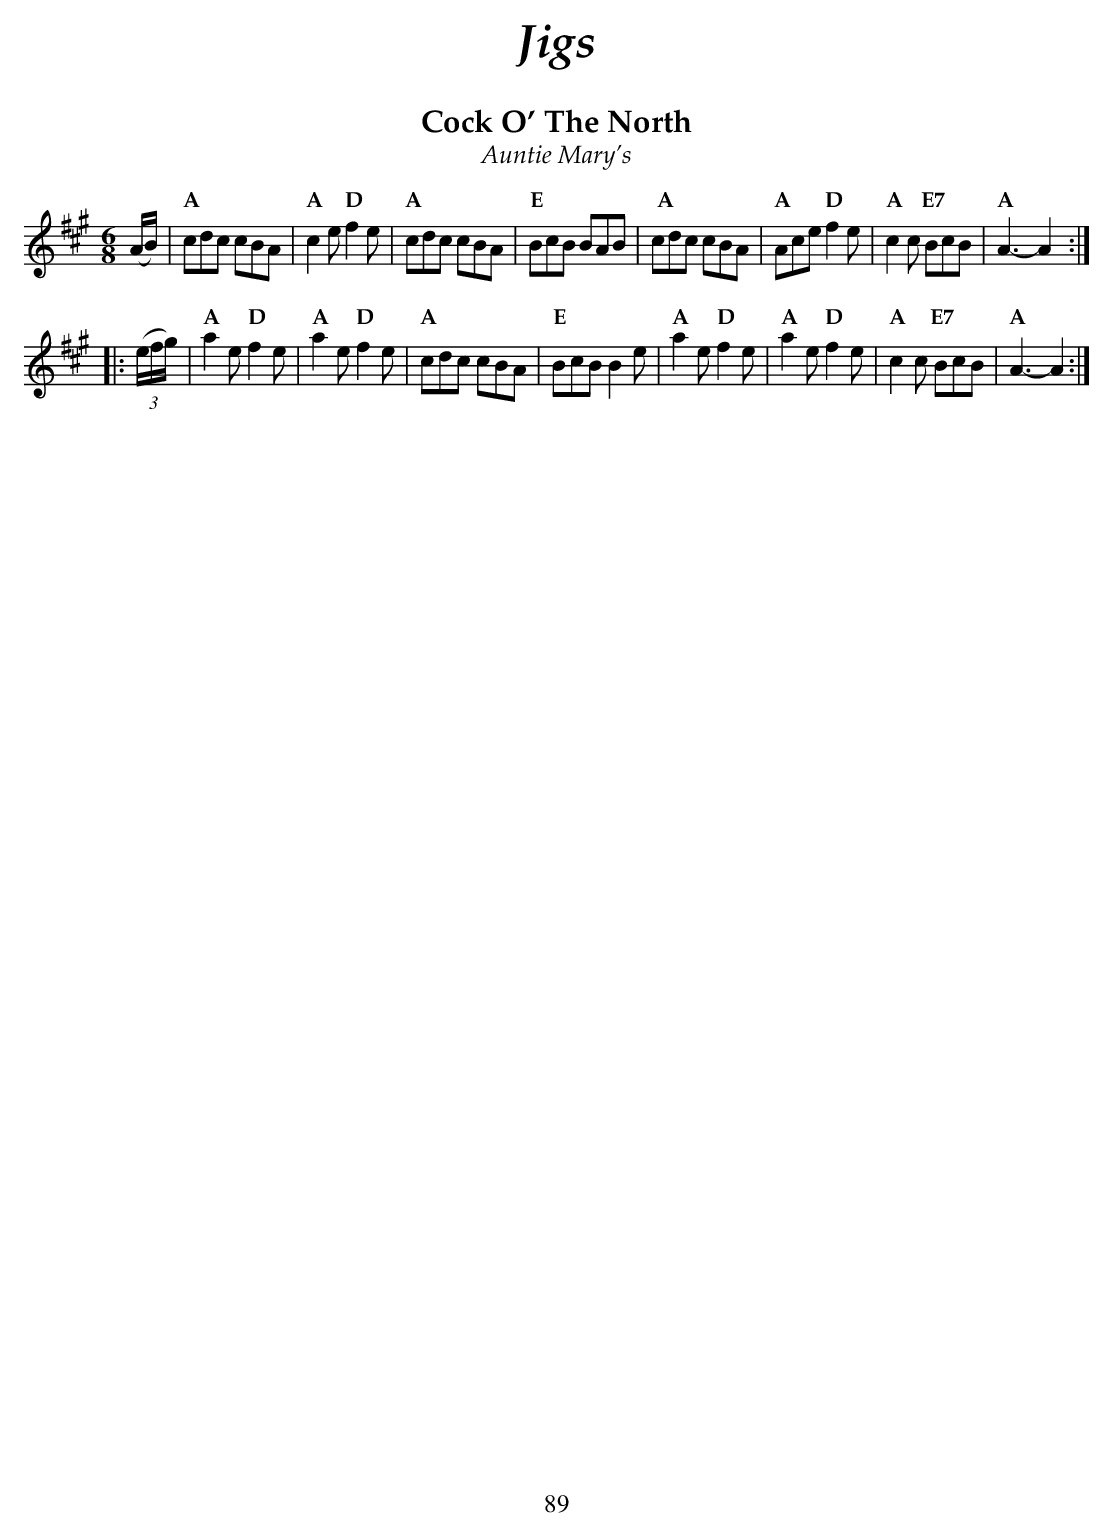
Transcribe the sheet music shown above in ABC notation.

X:1
T:Cock O' The North
T:Auntie Mary's
M:6/8
L:1/8
K:A
  (A/B/) |\
  "A" cdc cBA     | "A" c2e "D" f2e | "A" cdc cBA      | "E" BcB BAB  |\
"  A" cdc cBA     | "A" Ace "D" f2e | "A" c2c "E7" BcB | "A" A3-  A2 :|
|:((3e/2f/2g/2) |\
  "A" a2e "D" f2e | "A" a2e "D" f2e | "A" cdc     cBA  | "E" BcB B2e  |\
  "A" a2e "D" f2e | "A" a2e "D" f2e | "A" c2c "E7" BcB | "A" A3-  A2 :|
